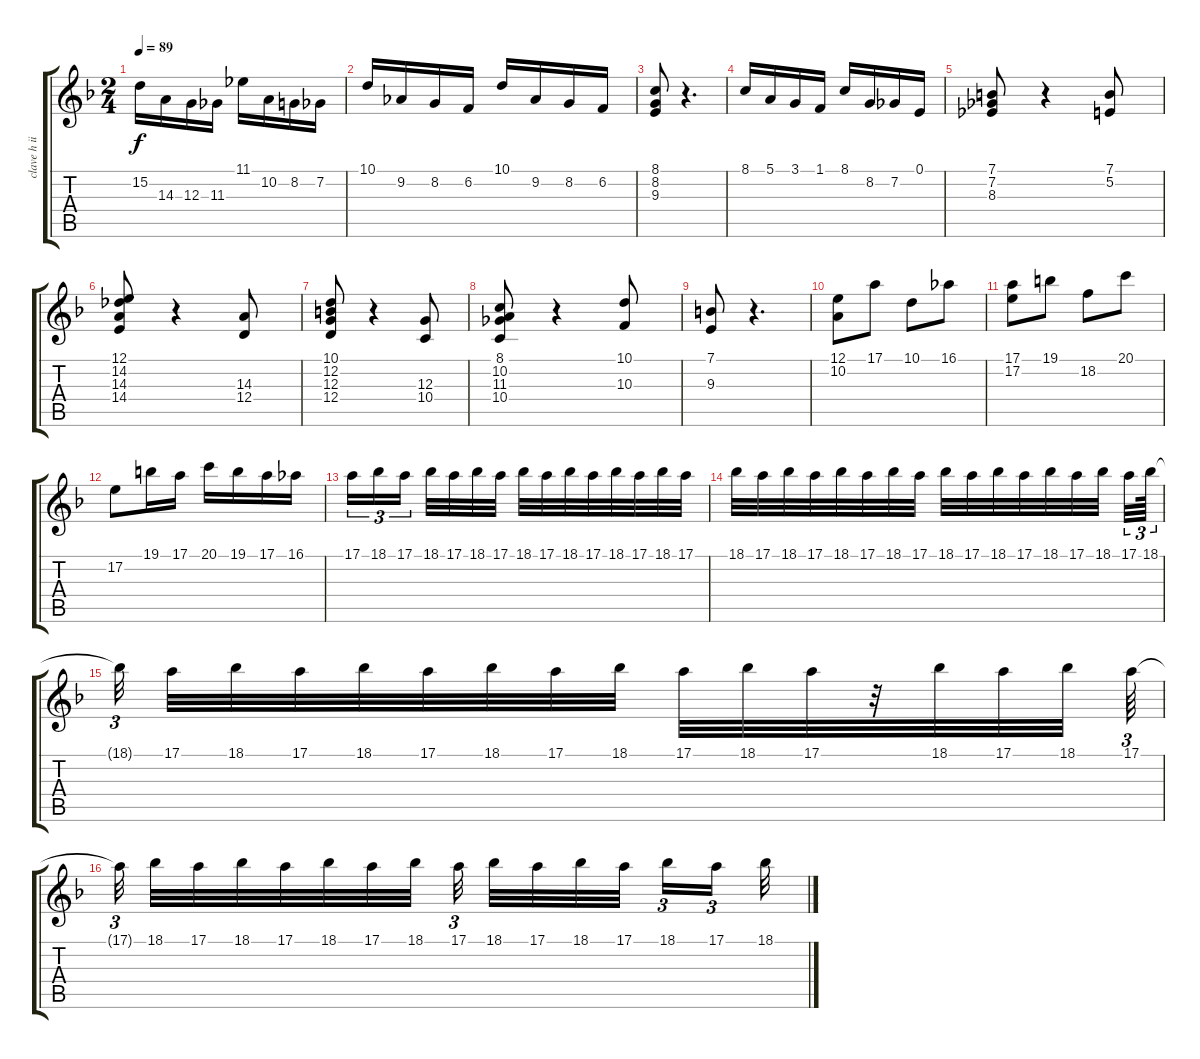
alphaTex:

\track ("clave h ii" "clave h ii") {instrument harpsichord}
\staff {score tabs}
\tuning (E4 B3 G3 D3 A2 E2) {hide}
\ts (2 4)
\tempo 89
\clef g2
\ks dminor
15.2.16{dy f} 14.3.16 12.3.16 11.3.16 11.1.16 10.2.16 8.2.16 7.2.16 |
10.1.16 9.2.16 8.2.16 6.2.16 10.1.16 9.2.16 8.2.16 6.2.16 |
(8.1 8.2 9.3).8 r.4{d} |
8.1.16 5.1.16 3.1.16 1.1.16 8.1.16 8.2.16 7.2.16 0.1.16 |
(7.1 7.2 8.3).8 r.4 (7.1 5.2).8 |
(12.1 14.2 14.3 14.4).8 r.4 (14.3 12.4).8 |
(10.1 12.2 12.3 12.4).8 r.4 (12.3 10.4).8 |
(8.1 10.2 11.3 10.4).8 r.4 (10.1 10.3).8 |
(7.1 9.3).8 r.4{d} |
(12.1 10.2).8 17.1.8 10.1.8 16.1.8 |
(17.1 17.2).8 19.1.8 18.2.8 20.1.8 |
17.2.8 19.1.16 17.1.16 20.1.16 19.1.16 17.1.16 16.1.16 |
17.1.16{tu (3 2)} 18.1.16{tu (3 2)} 17.1.16{tu (3 2)} 18.1.32 17.1.32 18.1.32 17.1.32 18.1.32 17.1.32 18.1.32 17.1.32 18.1.32 17.1.32 18.1.32 17.1.32 |
18.1.32 17.1.32 18.1.32 17.1.32 18.1.32 17.1.32 18.1.32 17.1.32 18.1.32 17.1.32 18.1.32 17.1.32 18.1.32 17.1.32 18.1.32 17.1.32{tu (3 2)} 18.1.64{tu (3 2)} |
18.1{t}.32{tu (3 2)} 17.1.32 18.1.32 17.1.32 18.1.32 17.1.32 18.1.32 17.1.32 18.1.32 17.1.32 18.1.32 17.1.32 r.32 18.1.32 17.1.32 18.1.32 17.1.64{tu (3 2)} |
17.1{t}.32{tu (3 2)} 18.1.32 17.1.32 18.1.32 17.1.32 18.1.32 17.1.32 18.1.32 17.1.32{tu (3 2)} 18.1.32 17.1.32 18.1.32 17.1.32 18.1.16{tu (3 2)} 17.1.16{tu (3 2)} 18.1.32
